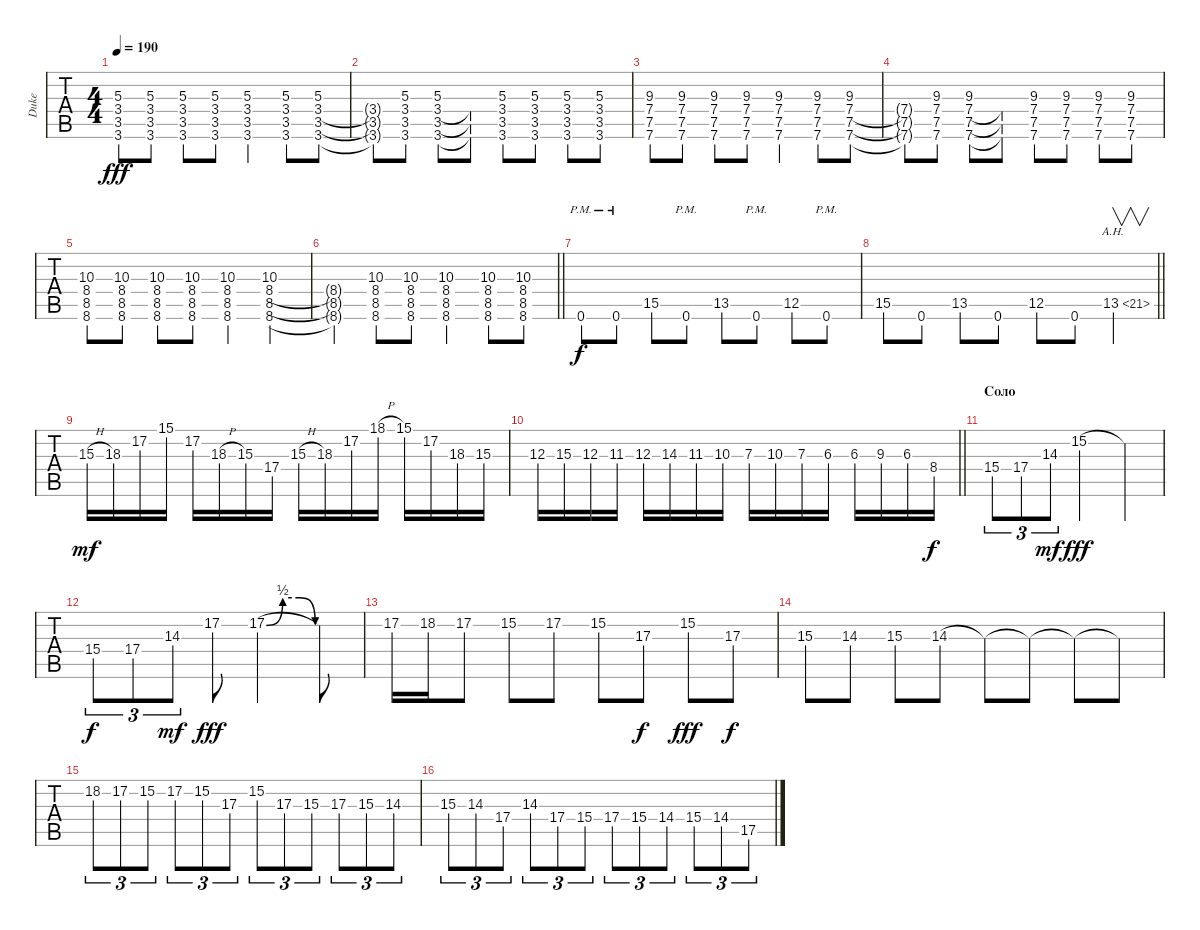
\track ("Duke" "Duke") {instrument distortionguitar}
\staff {tabs}
\tuning (Db4 Ab3 E3 B2 Gb2 B1) {hide}
\ts (4 4)
\tempo 190
\clef g2
\ks c
(5.3 3.4 3.5 3.6).8{dy fff} (5.3 3.4 3.5 3.6).8 (5.3 3.4 3.5 3.6).8 (5.3 3.4 3.5 3.6).8 (5.3 3.4 3.5 3.6).4 (5.3 3.4 3.5 3.6).8 (5.3 3.4 3.5 3.6).8 |
(3.4{t} 3.5{t} 3.6{t}).8 (5.3 3.4 3.5 3.6).8 (5.3 3.4 3.5 3.6).8 (3.4{t} 3.5{t} 3.6{t}).8 (5.3 3.4 3.5 3.6).8 (5.3 3.4 3.5 3.6).8 (5.3 3.4 3.5 3.6).8 (5.3 3.4 3.5 3.6).8 |
(9.3 7.4 7.5 7.6).8 (9.3 7.4 7.5 7.6).8 (9.3 7.4 7.5 7.6).8 (9.3 7.4 7.5 7.6).8 (9.3 7.4 7.5 7.6).4 (9.3 7.4 7.5 7.6).8 (9.3 7.4 7.5 7.6).8 |
(7.4{t} 7.5{t} 7.6{t}).8 (9.3 7.4 7.5 7.6).8 (9.3 7.4 7.5 7.6).8 (7.4{t} 7.5{t} 7.6{t}).8 (9.3 7.4 7.5 7.6).8 (9.3 7.4 7.5 7.6).8 (9.3 7.4 7.5 7.6).8 (9.3 7.4 7.5 7.6).8 |
(10.3 8.4 8.5 8.6).8 (10.3 8.4 8.5 8.6).8 (10.3 8.4 8.5 8.6).8 (10.3 8.4 8.5 8.6).8 (10.3 8.4 8.5 8.6).4 (10.3 8.4 8.5 8.6).4 |
\barLineRight lightlight
(8.4{t} 8.5{t} 8.6{t}).4 (10.3 8.4 8.5 8.6).8 (10.3 8.4 8.5 8.6).8 (10.3 8.4 8.5 8.6).4 (10.3 8.4 8.5 8.6).8 (10.3 8.4 8.5 8.6).8 |
\section ("" "")
0.6{pm}.8{dy f} 0.6{pm}.8 15.5.8 0.6{pm}.8 13.5.8 0.6{pm}.8 12.5.8 0.6{pm}.8 |
\barLineRight lightlight
15.5.8 0.6.8 13.5.8 0.6.8 12.5.8 0.6.8 13.5{ah 8}.4{v} |
15.3{h}.16{dy mf} 18.3.16 17.2.16 15.1.16 17.2.16 18.3{h}.16 15.3.16 17.4.16 15.3{h}.16 18.3.16 17.2.16 18.1{h}.16 15.1.16 17.2.16 18.3.16 15.3.16 |
\barLineRight lightlight
12.3.16 15.3.16 12.3.16 11.3.16 12.3.16 14.3.16 11.3.16 10.3.16 7.3.16 10.3.16 7.3.16 6.3.16 6.3.16 9.3.16 6.3.16 8.4.16{dy f} |
\section ("" "Соло")
15.4.8{tu (3 2)} 17.4.8{tu (3 2)} 14.3.8{tu (3 2) dy mf} 15.2.2{dy fff} 15.2{t}.4 |
15.4.8{tu (3 2) dy f} 17.4.8{tu (3 2)} 14.3.8{tu (3 2) dy mf} 17.2.8{dy fff} 17.2{be (custom 0 0 10 2 20 2 30 0 60 0)}.2 17.2{t}.8 |
17.2.16 18.2.16 17.2.8 15.2.8 17.2.8 15.2.8 17.3.8{dy f} 15.2.8{dy fff} 17.3.8{dy f} |
15.3.8 14.3.8 15.3.8 14.3.8 14.3{t}.8 14.3{t}.8 14.3{t}.8 14.3{t}.8 |
18.2.8{tu (3 2)} 17.2.8{tu (3 2)} 15.2.8{tu (3 2)} 17.2.8{tu (3 2)} 15.2.8{tu (3 2)} 17.3.8{tu (3 2)} 15.2.8{tu (3 2)} 17.3.8{tu (3 2)} 15.3.8{tu (3 2)} 17.3.8{tu (3 2)} 15.3.8{tu (3 2)} 14.3.8{tu (3 2)} |
15.3.8{tu (3 2)} 14.3.8{tu (3 2)} 17.4.8{tu (3 2)} 14.3.8{tu (3 2)} 17.4.8{tu (3 2)} 15.4.8{tu (3 2)} 17.4.8{tu (3 2)} 15.4.8{tu (3 2)} 14.4.8{tu (3 2)} 15.4.8{tu (3 2)} 14.4.8{tu (3 2)} 17.5.8{tu (3 2)}
